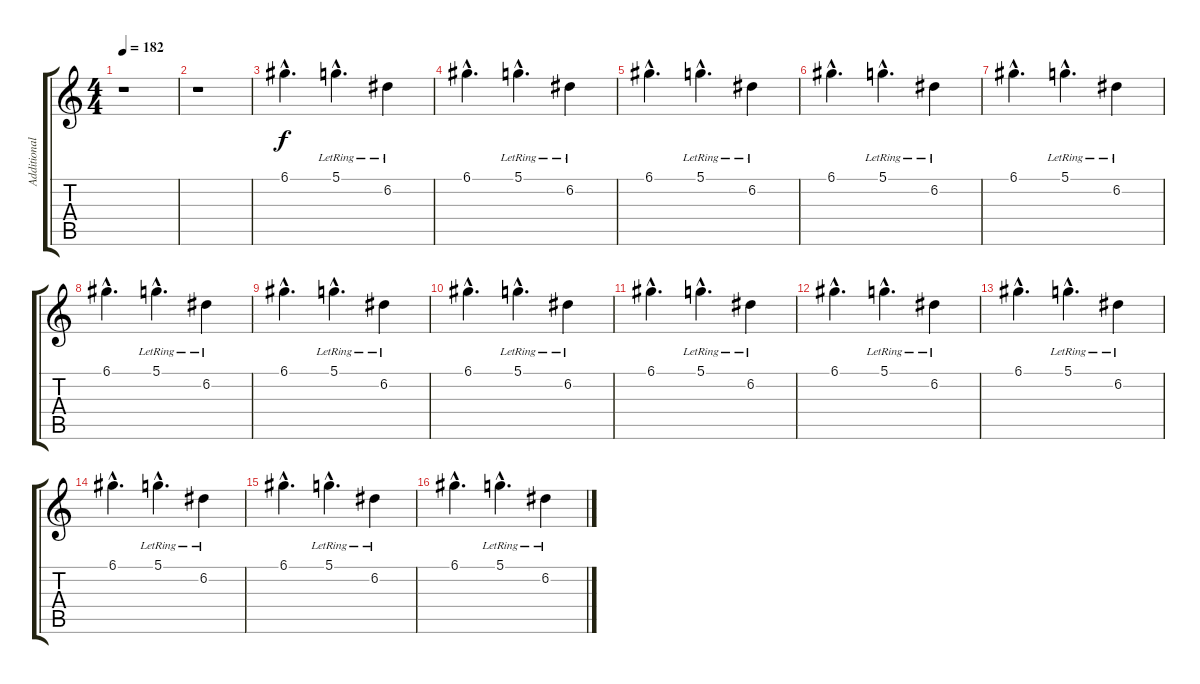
\track ("Additional Guitar 2" "Additional") {instrument electricguitarclean}
\staff {score tabs}
\tuning (D4 A3 F3 C3 G2 C2) {hide}
\ts (4 4)
\tempo 182
\clef g2
\ks c
r.1{dy f} |
r.1 |
6.1{hac}.4{d} 5.1{hac lr}.4{d} 6.2{lr}.4 |
6.1{hac}.4{d} 5.1{hac lr}.4{d} 6.2{lr}.4 |
6.1{hac}.4{d} 5.1{hac lr}.4{d} 6.2{lr}.4 |
6.1{hac}.4{d} 5.1{hac lr}.4{d} 6.2{lr}.4 |
6.1{hac}.4{d} 5.1{hac lr}.4{d} 6.2{lr}.4 |
6.1{hac}.4{d} 5.1{hac lr}.4{d} 6.2{lr}.4 |
6.1{hac}.4{d} 5.1{hac lr}.4{d} 6.2{lr}.4 |
6.1{hac}.4{d} 5.1{hac lr}.4{d} 6.2{lr}.4 |
6.1{hac}.4{d} 5.1{hac lr}.4{d} 6.2{lr}.4 |
6.1{hac}.4{d} 5.1{hac lr}.4{d} 6.2{lr}.4 |
6.1{hac}.4{d} 5.1{hac lr}.4{d} 6.2{lr}.4 |
6.1{hac}.4{d} 5.1{hac lr}.4{d} 6.2{lr}.4 |
6.1{hac}.4{d} 5.1{hac lr}.4{d} 6.2{lr}.4 |
6.1{hac}.4{d} 5.1{hac lr}.4{d} 6.2{lr}.4
